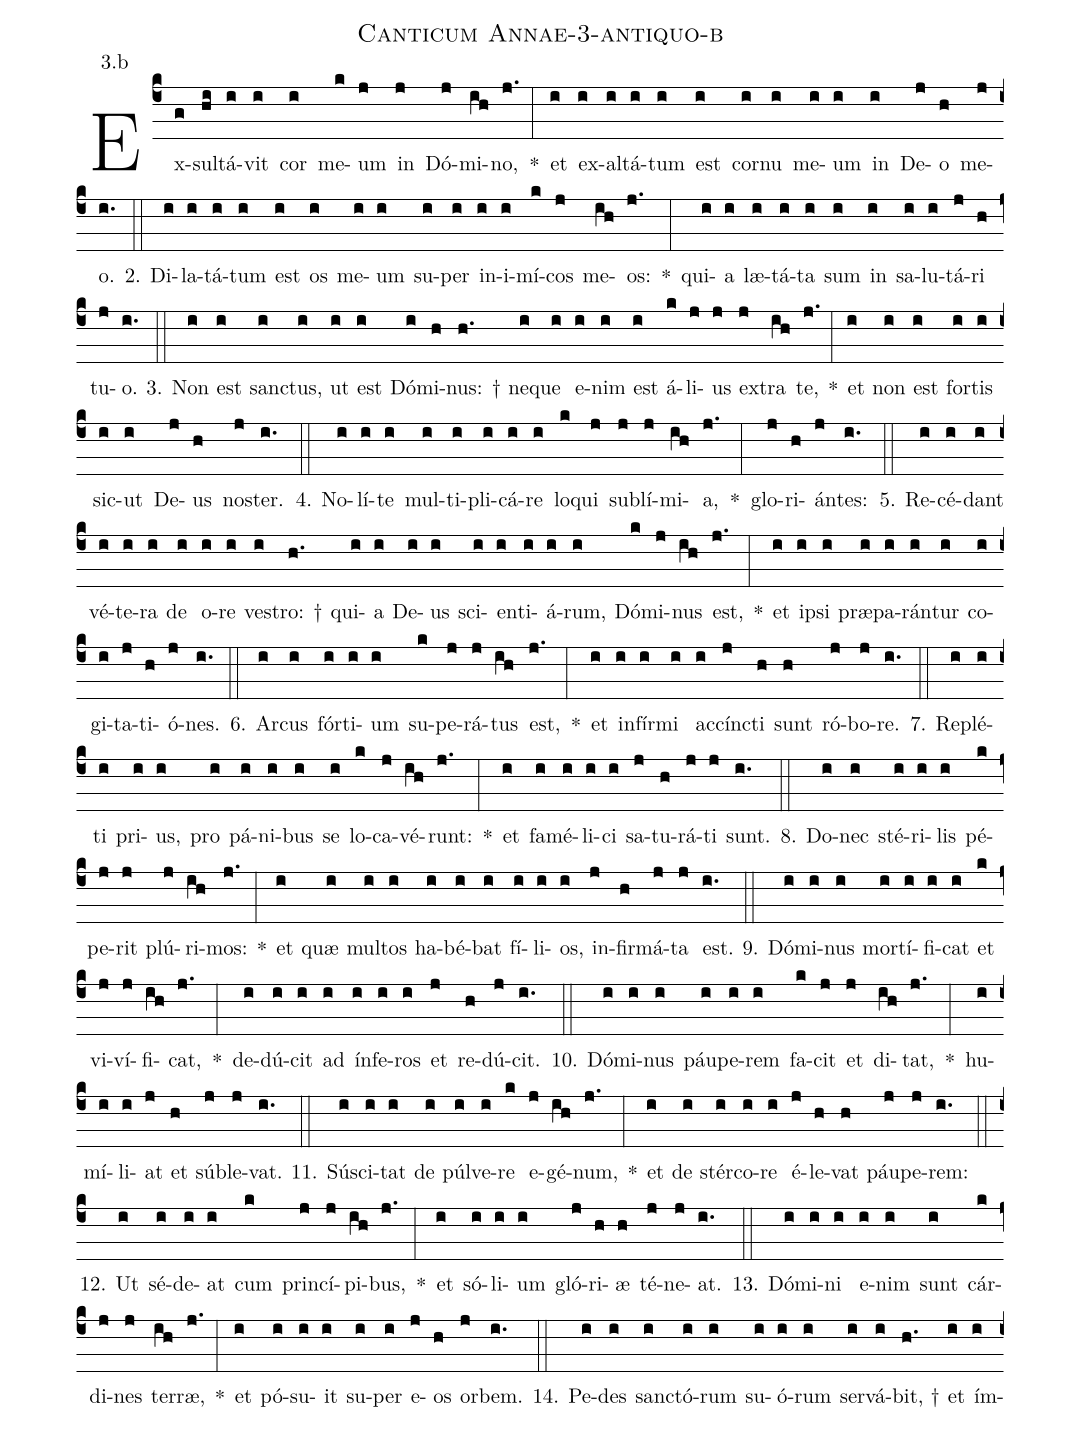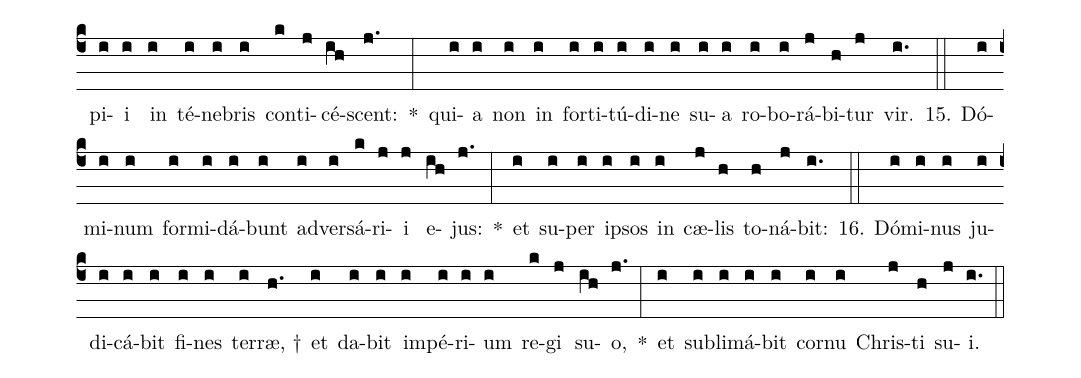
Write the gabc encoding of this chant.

name: Canticum Annae-3-antiquo-b;
annotation: 3.b;
%%
(c4)Ex(g)sul(hi)tá(i)vit(i) cor(i) me(k)um(j) in(j) Dó(j)mi(ih)no,(j.) *(:) et(i) ex(i)al(i)tá(i)tum(i) est(i) cor(i)nu(i) me(i)um(i) in(i) De(j)o(h) me(j)o.(i.) (::)
2. Di(i)la(i)tá(i)tum(i) est(i) os(i) me(i)um(i) su(i)per(i) in(i)i(i)mí(k)cos(j) me(ih)os:(j.) *(:) qui(i)a(i) læ(i)tá(i)ta(i) sum(i) in(i) sa(i)lu(i)tá(j)ri(h) tu(j)o.(i.) (::)
3. Non(i) est(i) sanc(i)tus,(i) ut(i) est(i) Dó(i)mi(h)nus: †(h.) ne(i)que(i) e(i)nim(i) est(i) á(k)li(j)us(j) ex(j)tra(ih) te,(j.) *(:) et(i) non(i) est(i) for(i)tis(i) sic(i)ut(i) De(j)us(h) nos(j)ter.(i.) (::)
4. No(i)lí(i)te(i) mul(i)ti(i)pli(i)cá(i)re(i) lo(k)qui(j) sub(j)lí(j)mi(ih)a,(j.) *(:) glo(j)ri(h)án(j)tes:(i.) (::)
5. Re(i)cé(i)dant(i) vé(i)te(i)ra(i) de(i) o(i)re(i) ves(i)tro: †(h.) qui(i)a(i) De(i)us(i) sci(i)en(i)ti(i)á(i)rum,(i) Dó(k)mi(j)nus(ih) est,(j.) *(:) et(i) ip(i)si(i) præ(i)pa(i)rán(i)tur(i) co(i)gi(i)ta(j)ti(h)ó(j)nes.(i.) (::)
6. Ar(i)cus(i) fór(i)ti(i)um(i) su(k)pe(j)rá(j)tus(ih) est,(j.) *(:) et(i) in(i)fír(i)mi(i) ac(i)cínc(j)ti(h) sunt(h) ró(j)bo(j)re.(i.) (::)
7. Re(i)plé(i)ti(i) pri(i)us,(i) pro(i) pá(i)ni(i)bus(i) se(i) lo(k)ca(j)vé(ih)runt:(j.) *(:) et(i) fa(i)mé(i)li(i)ci(i) sa(j)tu(h)rá(j)ti(j) sunt.(i.) (::)
8. Do(i)nec(i) sté(i)ri(i)lis(i) pé(k)pe(j)rit(j) plú(j)ri(ih)mos:(j.) *(:) et(i) quæ(i) mul(i)tos(i) ha(i)bé(i)bat(i) fí(i)li(i)os,(i) in(j)fir(h)má(j)ta(j) est.(i.) (::)
9. Dó(i)mi(i)nus(i) mor(i)tí(i)fi(i)cat(i) et(k) vi(j)ví(j)fi(ih)cat,(j.) *(:) de(i)dú(i)cit(i) ad(i) ín(i)fe(i)ros(i) et(j) re(h)dú(j)cit.(i.) (::)
10. Dó(i)mi(i)nus(i) páu(i)pe(i)rem(i) fa(k)cit(j) et(j) di(ih)tat,(j.) *(:) hu(i)mí(i)li(i)at(j) et(h) súb(j)le(j)vat.(i.) (::)
11. Sú(i)sci(i)tat(i) de(i) púl(i)ve(i)re(k) e(j)gé(ih)num,(j.) *(:) et(i) de(i) stér(i)co(i)re(i) é(j)le(h)vat(h) páu(j)pe(j)rem:(i.) (::)
12. Ut(i) sé(i)de(i)at(i) cum(k) prin(j)cí(j)pi(ih)bus,(j.) *(:) et(i) só(i)li(i)um(i) gló(j)ri(h)æ(h) té(j)ne(j)at.(i.) (::)
13. Dó(i)mi(i)ni(i) e(i)nim(i) sunt(i) cár(k)di(j)nes(j) ter(ih)ræ,(j.) *(:) et(i) pó(i)su(i)it(i) su(i)per(i) e(j)os(h) or(j)bem.(i.) (::)
14. Pe(i)des(i) sanc(i)tó(i)rum(i) su(i)ó(i)rum(i) ser(i)vá(i)bit, †(h.) et(i) ím(i)pi(i)i(i) in(i) té(i)ne(i)bris(i) con(k)ti(j)cé(ih)scent:(j.) *(:) qui(i)a(i) non(i) in(i) for(i)ti(i)tú(i)di(i)ne(i) su(i)a(i) ro(i)bo(i)rá(j)bi(h)tur(j) vir.(i.) (::)
15. Dó(i)mi(i)num(i) for(i)mi(i)dá(i)bunt(i) ad(i)ver(i)sá(k)ri(j)i(j) e(ih)jus:(j.) *(:) et(i) su(i)per(i) ip(i)sos(i) in(i) cæ(j)lis(h) to(h)ná(j)bit:(i.) (::)
16. Dó(i)mi(i)nus(i) ju(i)di(i)cá(i)bit(i) fi(i)nes(i) ter(i)ræ, †(h.) et(i) da(i)bit(i) im(i)pé(i)ri(i)um(i) re(k)gi(j) su(ih)o,(j.) *(:) et(i) sub(i)li(i)má(i)bit(i) cor(i)nu(i) Chris(j)ti(h) su(j)i.(i.) (::)
